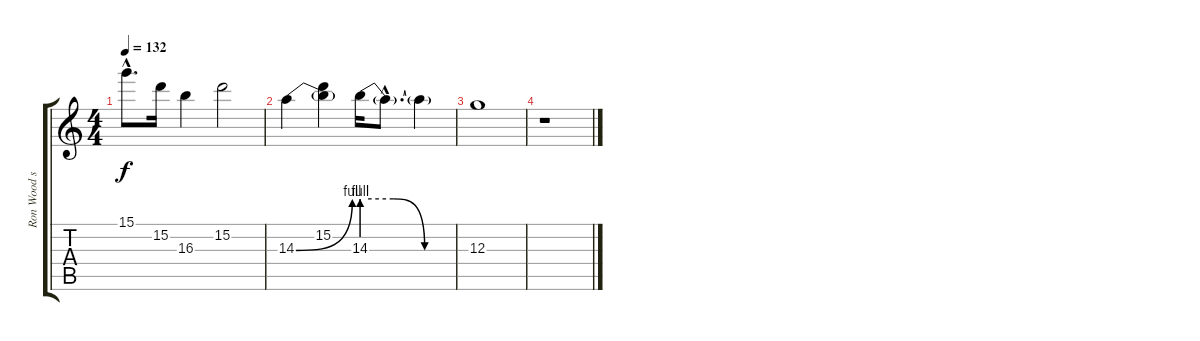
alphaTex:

\track ("Ron Wood standard" "Ron Wood s") {instrument electricguitarjazz}
\staff {score tabs}
\tuning (E4 B3 G3 D3 A2 E2) {hide}
\ts (4 4)
\tempo 132
\clef g2
\ks c
15.1{hac}.8{d dy f} 15.2.16 16.3.4 15.2.2 |
14.3{be (bend 0 0 60 4)}.4 (15.2 14.3{t}).4 14.3{be (custom 0 4 20 4 40 0 60 0)}.16 14.3{hac t}.8{d} 14.3{t}.4 |
12.3.1 |
r.1
